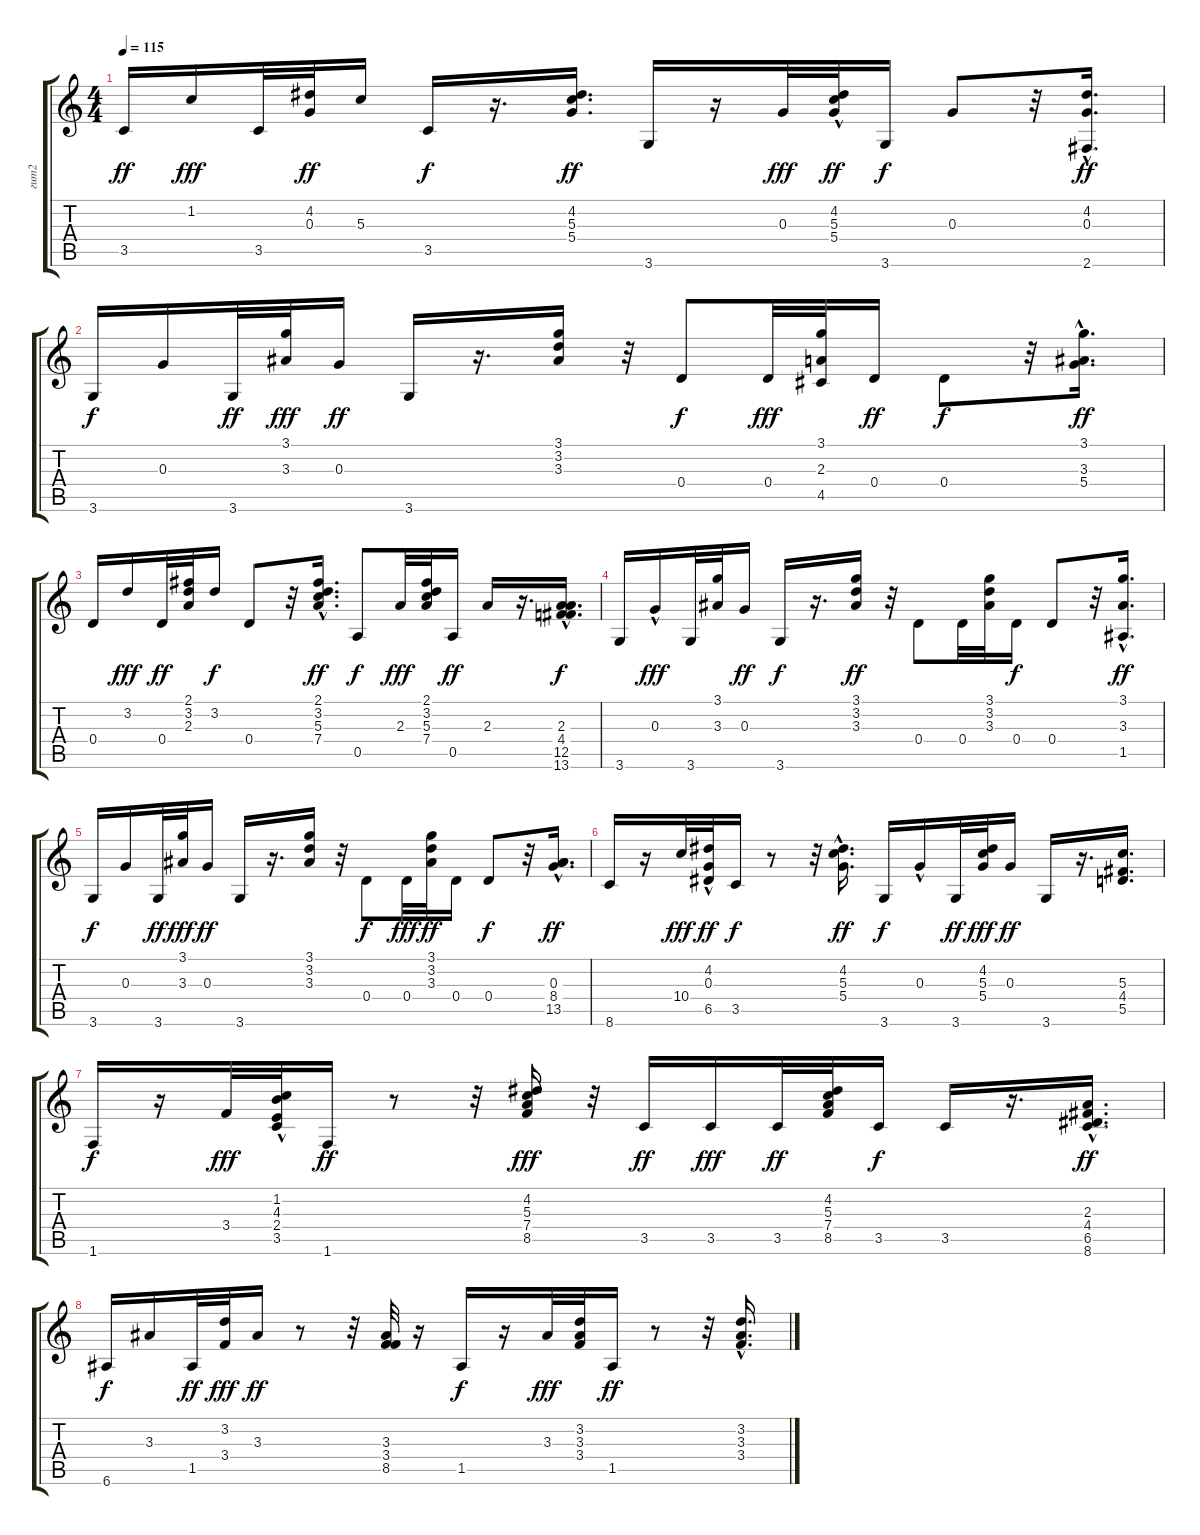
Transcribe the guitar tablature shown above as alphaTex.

\track ("гит2" "гит2") {instrument acousticguitarsteel}
\staff {score tabs}
\tuning (E4 B3 G3 D3 A2 E2) {hide}
\ts (4 4)
\tempo 115
\clef g2
\ks c
3.5.16{dy ff} 1.2.16{dy fff} 3.5.32 (4.2 0.3).32{dy ff} 5.3.16 3.5.16{dy f} r.16{d} (4.2 5.3 5.4).16{d dy ff} 3.6.16 r.16 0.3.32{dy fff} (4.2 5.3 5.4{hac}).32{dy ff} 3.6.16{dy f} 0.3.8 r.32 (4.2 0.3 2.6{hac}).16{d dy ff} |
3.6.16{dy f} 0.3.16 3.6.32{dy ff} (3.1 3.3).32{dy fff} 0.3.16{dy ff} 3.6.16 r.16{d} (3.1 3.2 3.3).16 r.32 0.4.8{dy f} 0.4.32{dy fff} (3.1 2.3 4.5).32 0.4.16{dy ff} 0.4.8{dy f} r.32 (3.1{hac} 3.3{hac} 5.4{hac}).16{d dy ff balance 0} |
0.4.16 3.2.16{dy fff} 0.4.32{dy ff} (2.1 3.2 2.3).32 3.2.16{dy f} 0.4.8 r.32 (2.1{hac} 3.2 5.3{hac} 7.4{hac}).16{d dy ff} 0.5.8{dy f} 2.3.32{dy fff} (2.1 3.2 5.3 7.4).32 0.5.16{dy ff} 2.3.16 r.16{d} (2.3{hac} 4.4{hac} 12.5{hac} 13.6{hac}).16{d dy f} |
3.6.16 0.3{hac}.16{dy fff} 3.6.32 (3.1 3.3).32 0.3.16{dy ff} 3.6.16{dy f} r.16{d} (3.1 3.2 3.3).16{dy ff} r.32 0.4.8 0.4.32 (3.1 3.2 3.3).32 0.4.16{dy f} 0.4.8 r.32 (3.1 3.3 1.5{hac}).16{d dy ff} |
3.6.16{dy f} 0.3.16 3.6.32{dy ff} (3.1 3.3).32{dy fff} 0.3.16{dy ff} 3.6.16 r.16{d} (3.1 3.2 3.3).16 r.32 0.4.8{dy f} 0.4.32{dy fff} (3.1 3.2 3.3).32{dy ff} 0.4.16 0.4.8{dy f} r.32 (0.3{hac} 8.4{hac} 13.5{hac}).16{d dy ff} |
8.6.16 r.16 10.4.32{dy fff} (4.2{hac} 0.3 6.5).32{dy ff} 3.5.16{dy f} r.8 r.32 (4.2 5.3{hac} 5.4).16{d dy ff} 3.6.16{dy f} 0.3{hac}.16 3.6.32{dy ff} (4.2 5.3 5.4).32{dy fff} 0.3.16{dy ff} 3.6.16 r.16{d} (5.3 4.4 5.5).16{d} |
1.6.16{dy f} r.16 3.4.32{dy fff} (1.2 4.3{hac} 2.4 3.5).32 1.6.16{dy ff} r.8 r.32 (4.2 5.3 7.4 8.5).16{dy fff} r.32 3.5.16{dy ff} 3.5.16{dy fff} 3.5.32{dy ff} (4.2 5.3 7.4 8.5).32 3.5.16{dy f} 3.5.16 r.16{d} (2.3 4.4 6.5 8.6{hac}).16{d dy ff} |
6.6.16{dy f} 3.3.16 1.5.32{dy ff} (3.2 3.4).32{dy fff} 3.3.16{dy ff} r.8 r.32 (3.3 3.4 8.5).32 r.16 1.5.16{dy f} r.16 3.3.32{dy fff} (3.2 3.3 3.4).32 1.5.16{dy ff} r.8 r.32 (3.2{hac} 3.3{hac} 3.4{hac}).16{d}
